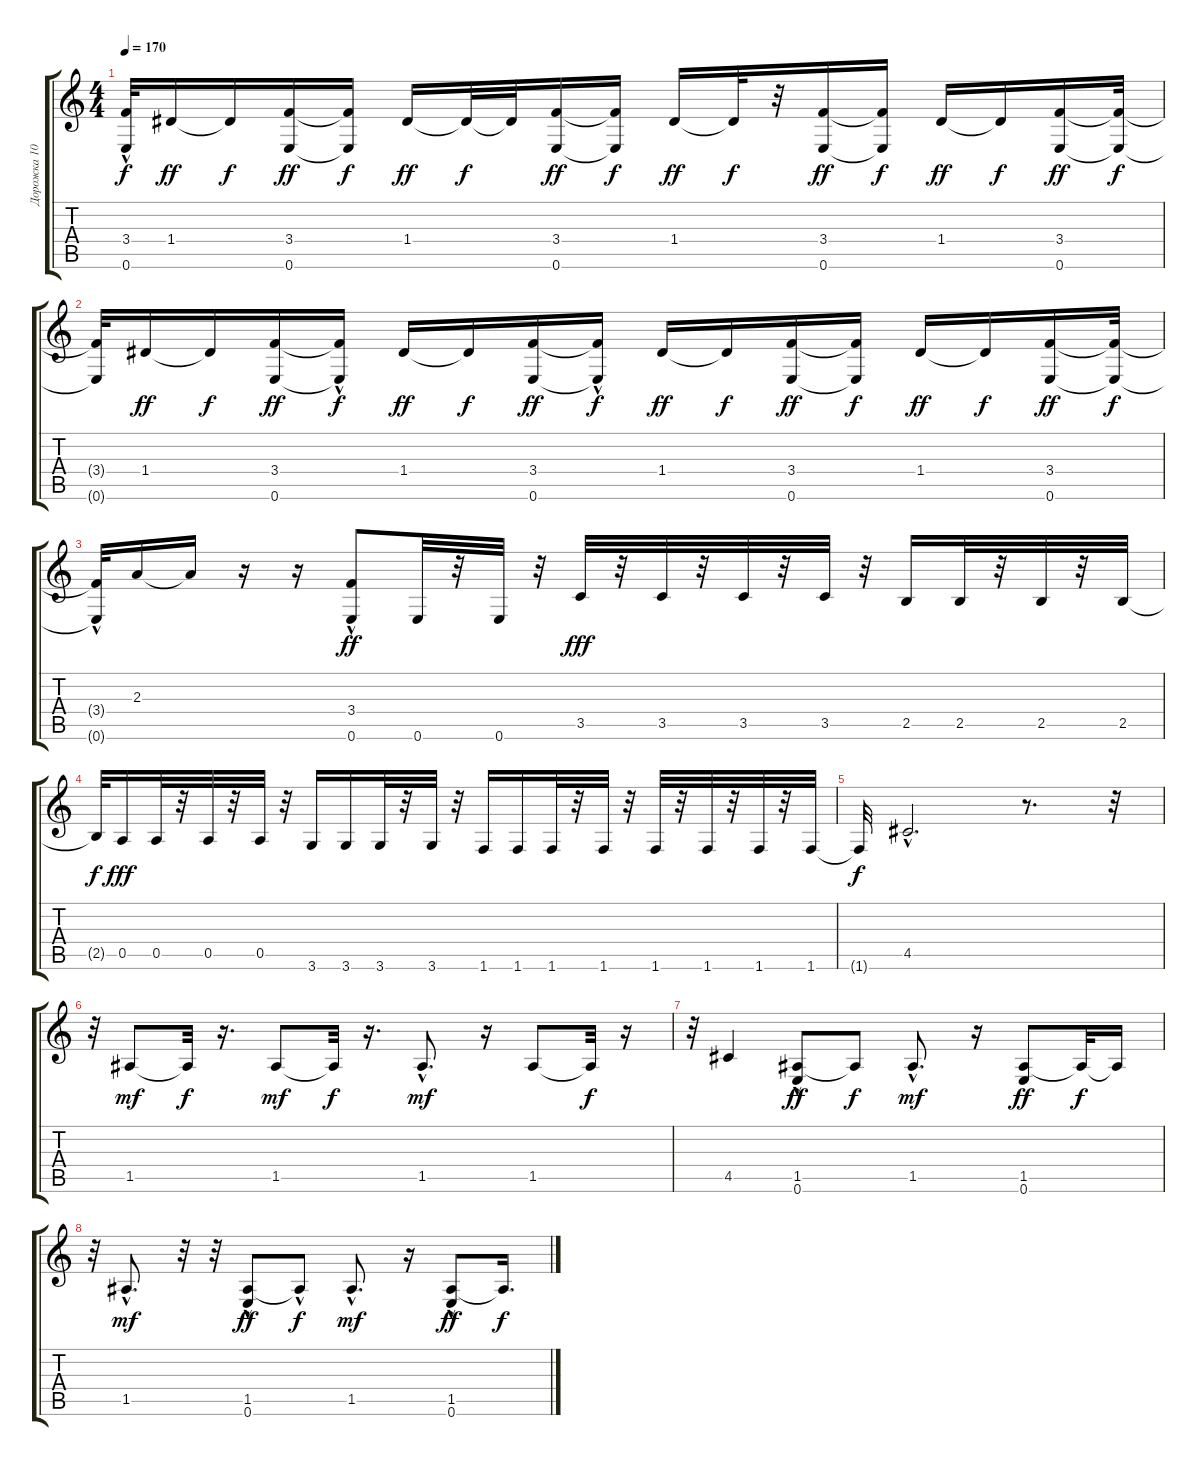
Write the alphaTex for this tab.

\track ("Дорожка 10" "Дорожка 10") {instrument acousticguitarnylon}
\staff {score tabs}
\tuning (E4 B3 G3 D3 A2 E2) {hide}
\ts (4 4)
\tempo 170
\clef g2
\ks c
(3.4{t} 0.6{hac t}).32{dy f} 1.4.16{dy ff} 1.4{t}.16{dy f} (3.4 0.6).16{dy ff} (3.4{t} 0.6{t}).16{dy f} 1.4.16{dy ff} 1.4{t}.32{dy f} 1.4{t}.32 (3.4 0.6).16{dy ff} (3.4{t} 0.6{t}).16{dy f} 1.4.16{dy ff} 1.4{t}.32{dy f} r.32 (3.4 0.6).16{dy ff} (3.4{t} 0.6{t}).16{dy f} 1.4.16{dy ff} 1.4{t}.16{dy f} (3.4 0.6).16{dy ff} (3.4{t} 0.6{t}).32{dy f} |
(3.4{t} 0.6{t}).32 1.4.16{dy ff} 1.4{t}.16{dy f} (3.4 0.6).16{dy ff} (3.4{hac t} 0.6{t}).16{dy f} 1.4.16{dy ff} 1.4{t}.16{dy f} (3.4 0.6).16{dy ff} (3.4{hac t} 0.6{t}).16{dy f} 1.4.16{dy ff} 1.4{t}.16{dy f} (3.4 0.6).16{dy ff} (3.4{t} 0.6{t}).16{dy f} 1.4.16{dy ff} 1.4{t}.16{dy f} (3.4 0.6).16{dy ff} (3.4{t} 0.6{t}).32{dy f} |
(3.4{t} 0.6{hac t}).32 2.3.16 2.3{t}.16 r.16 r.16 (3.4{hac} 0.6{hac}).8{dy ff} 0.6.32 r.32 0.6.32 r.32 3.5.32{dy fff} r.32 3.5.32 r.32 3.5.32 r.32 3.5.32 r.32 2.5.16 2.5.32 r.32 2.5.32 r.32 2.5.32 |
2.5{t}.32{dy f} 0.5.16{dy fff} 0.5.32 r.32 0.5.32 r.32 0.5.32 r.32 3.6.16 3.6.16 3.6.32 r.32 3.6.32 r.32 1.6.16 1.6.16 1.6.32 r.32 1.6.32 r.32 1.6.32 r.32 1.6.32 r.32 1.6.32 r.32 1.6.32 |
1.6{t}.32{dy f} 4.5{hac}.2{d} r.8{d} r.32 |
r.32 1.5.8{dy mf} 1.5{t}.32{dy f} r.16{d} 1.5.8{dy mf} 1.5{t}.32{dy f} r.16{d} 1.5{hac}.8{d dy mf} r.16 1.5.8 1.5{t}.32{dy f} r.16 |
r.32 4.5.4 (1.5 0.6{hac}).8{dy ff} 1.5{t}.8{dy f} 1.5{hac}.8{d dy mf} r.16 (1.5 0.6).8{dy ff} 1.5{t}.32{dy f} 1.5{t}.16 |
r.32 1.5{hac}.8{d dy mf} r.32 r.32 (1.5 0.6{hac}).8{dy ff} 1.5{hac t}.8{dy f} 1.5{hac}.8{d dy mf} r.16 (1.5 0.6{hac}).8{dy ff} 1.5{t}.16{d dy f}
